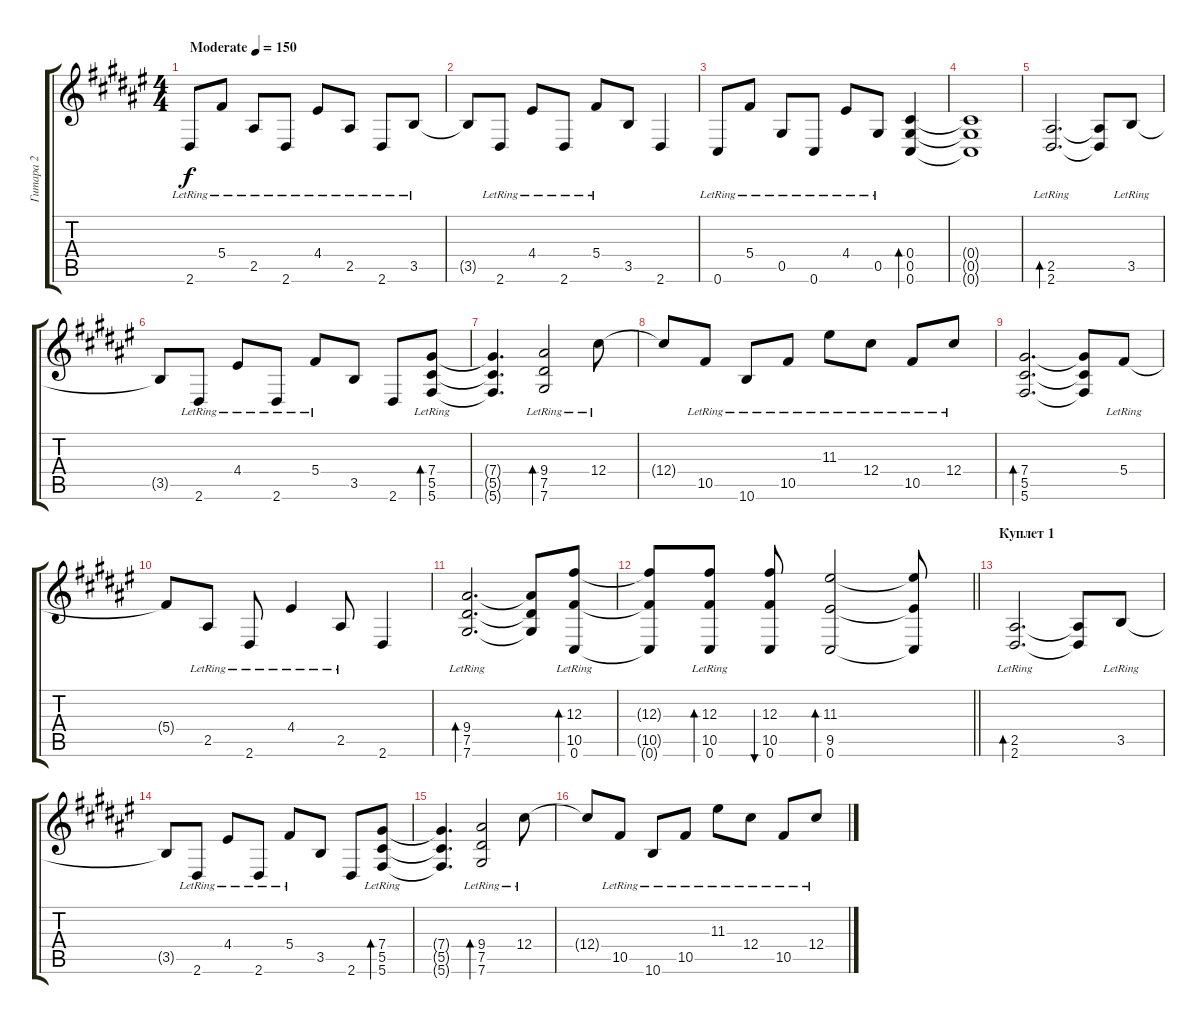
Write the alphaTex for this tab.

\track ("Гитара 2" "Гитара 2") {instrument acousticguitarnylon}
\staff {score tabs}
\tuning (Eb4 Bb3 Gb3 Db3 Ab2 Db2) {hide}
\ts (4 4)
\tempo (150 "Moderate")
\clef g2
\ks d#minor
2.6{lr}.8{dy f instrument acousticguitarnylon} 5.4{lr}.8 2.5{lr}.8 2.6{lr}.8 4.4{lr}.8 2.5{lr}.8 2.6{lr}.8 3.5{lr}.8 |
3.5{t}.8 2.6{lr}.8 4.4{lr}.8 2.6{lr}.8 5.4{lr}.8 3.5.8 2.6.4 |
0.6{lr}.8 5.4{lr}.8 0.5{lr}.8 0.6{lr}.8 4.4{lr}.8 0.5{lr}.8 (0.4 0.5 0.6).4{bd 120} |
(0.4{t} 0.5{t} 0.6{t}).1 |
(2.5 2.6{lr}).2{d bd 120} (2.5{t} 2.6{t}).8 3.5{lr}.8 |
3.5{t}.8 2.6{lr}.8 4.4{lr}.8 2.6{lr}.8 5.4{lr}.8 3.5.8 2.6.8 (7.4{lr} 5.5 5.6).8{bd 120} |
(7.4{t} 5.5{t} 5.6{t}).4{d} (9.4 7.5{lr} 7.6).2{bd 120} 12.4{lr}.8 |
12.4{t}.8 10.5{lr}.8 10.6{lr}.8 10.5{lr}.8 11.3{lr}.8 12.4{lr}.8 10.5{lr}.8 12.4{lr}.8 |
(7.4 5.5 5.6).2{d bd 120} (7.4{t} 5.5{t} 5.6{t}).8 5.4{lr}.8 |
5.4{t}.8 2.5{lr}.8 2.6{lr}.8 4.4{lr}.4 2.5{lr}.8 2.6.4 |
(9.4 7.5 7.6{lr}).2{d bd 120} (9.4{t} 7.5{t} 7.6{t}).8 (12.3{lr} 10.5{lr} 0.6{lr}).8{bd 120} |
\barLineRight lightlight
(12.3{t} 10.5{t} 0.6{t}).8 (12.3{lr} 10.5{lr} 0.6{lr}).8{bd 120} (12.3 10.5 0.6).8{bu 120} (11.3 9.5 0.6).2{bd 120} (11.3{t} 9.5{t} 0.6{t}).8 |
\section ("" "Куплет 1")
(2.5 2.6{lr}).2{d bd 120} (2.5{t} 2.6{t}).8 3.5{lr}.8 |
3.5{t}.8 2.6{lr}.8 4.4{lr}.8 2.6{lr}.8 5.4{lr}.8 3.5.8 2.6.8 (7.4{lr} 5.5 5.6).8{bd 120} |
(7.4{t} 5.5{t} 5.6{t}).4{d} (9.4 7.5{lr} 7.6).2{bd 120} 12.4{lr}.8 |
12.4{t}.8 10.5{lr}.8 10.6{lr}.8 10.5{lr}.8 11.3{lr}.8 12.4{lr}.8 10.5{lr}.8 12.4{lr}.8
